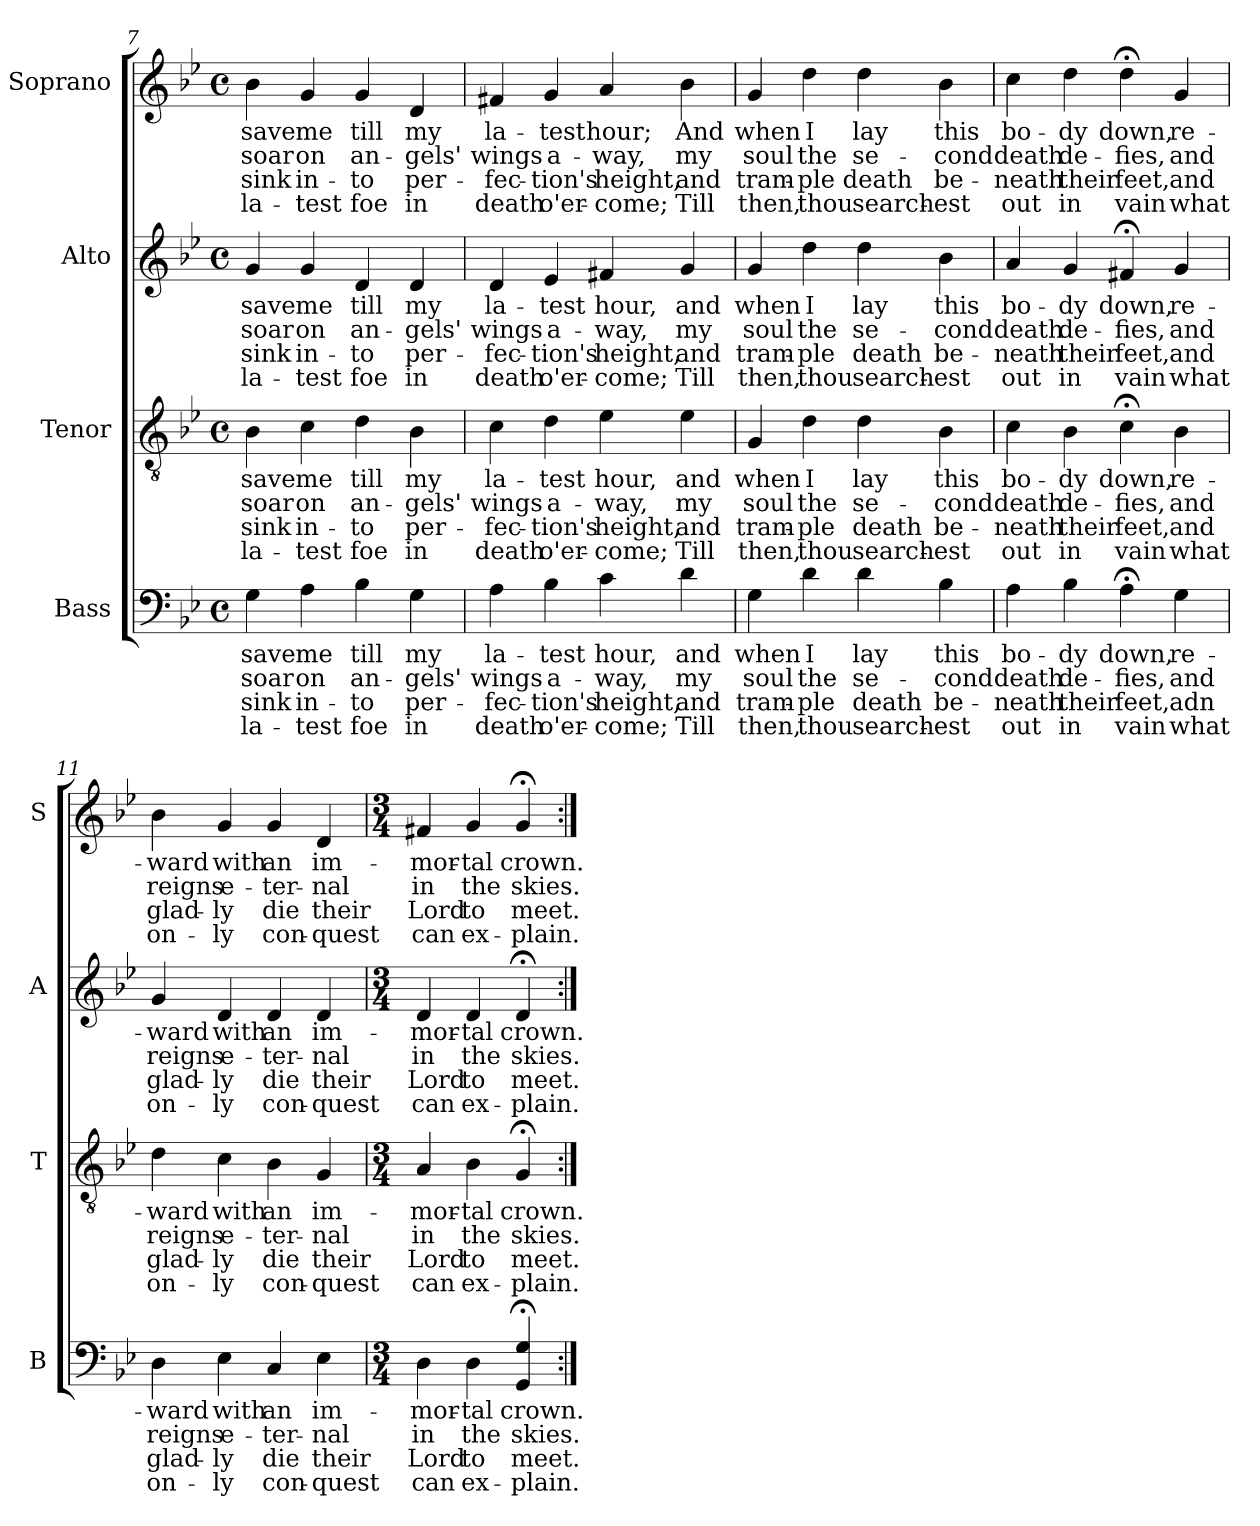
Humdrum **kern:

**kern	**text	**text	**text	**text	**kern	**text	**text	**text	**text	**kern	**text	**text	**text	**text	**kern	**text	**text	**text	**text
*part4	*part4	*part4	*part4	*part4	*part3	*part3	*part3	*part3	*part3	*part2	*part2	*part2	*part2	*part2	*part1	*part1	*part1	*part1	*part1
*staff4	*staff4	*staff4	*staff4	*staff4	*staff3	*staff3	*staff3	*staff3	*staff3	*staff2	*staff2	*staff2	*staff2	*staff2	*staff1	*staff1	*staff1	*staff1	*staff1
*I"Bass	*	*	*	*	*I"Tenor	*	*	*	*	*I"Alto	*	*	*	*	*I"Soprano	*	*	*	*
*I'B	*	*	*	*	*I'T	*	*	*	*	*I'A	*	*	*	*	*I'S	*	*	*	*
*clefF4	*	*	*	*	*clefGv2	*	*	*	*	*clefG2	*	*	*	*	*clefG2	*	*	*	*
*k[b-e-]	*	*	*	*	*k[b-e-]	*	*	*	*	*k[b-e-]	*	*	*	*	*k[b-e-]	*	*	*	*
*g:	*	*	*	*	*g:	*	*	*	*	*g:	*	*	*	*	*g:	*	*	*	*
*M4/4	*	*	*	*	*M4/4	*	*	*	*	*M4/4	*	*	*	*	*M4/4	*	*	*	*
*met(c)	*	*	*	*	*met(c)	*	*	*	*	*met(c)	*	*	*	*	*met(c)	*	*	*	*
=7	=7	=7	=7	=7	=7	=7	=7	=7	=7	=7	=7	=7	=7	=7	=7	=7	=7	=7	=7
4G\	save	soar	sink	la-	4B-\	save	soar	sink	la-	4g/	save	soar	sink	la-	4b-\	save	soar	sink	la-
4A\	me	on	in-	-test	4c\	me	on	in-	-test	4g/	me	on	in-	-test	4g/	me	on	in-	-test
4B-\	till	an-	-to	foe	4d\	till	an-	-to	foe	4d/	till	an-	-to	foe	4g/	till	an-	-to	foe
4G\	my	-gels'	per-	in	4B-\	my	-gels'	per-	in	4d/	my	-gels'	per-	in	4d/	my	-gels'	per-	in
!!LO:PB:g=z
=8	=8	=8	=8	=8	=8	=8	=8	=8	=8	=8	=8	=8	=8	=8	=8	=8	=8	=8	=8
4A\	la-	wings	-fec-	death	4c\	la-	wings	-fec-	death	4d/	la-	wings	-fec-	death	4f#X/	la-	wings	-fec-	death
4B-\	-test	a-	-tion's	o'er-	4d\	-test	a-	-tion's	o'er-	4e-/	-test	a-	-tion's	o'er-	4g/	-test	a-	-tion's	o'er-
4c\	hour,	-way,	height,	-come;	4e-\	hour,	-way,	height,	-come;	4f#X/	hour,	-way,	height,	-come;	4a/	hour;	-way,	height,	-come;
4d\	and	my	and	Till	4e-\	and	my	and	Till	4g/	and	my	and	Till	4b-\	And	my	and	Till
=9	=9	=9	=9	=9	=9	=9	=9	=9	=9	=9	=9	=9	=9	=9	=9	=9	=9	=9	=9
4G\	when	soul	tram-	then,	4G/	when	soul	tram-	then,	4g/	when	soul	tram-	then,	4g/	when	soul	tram-	then,
4d\	I	the	-ple	thou	4d\	I	the	-ple	thou	4dd\	I	the	-ple	thou	4dd\	I	the	-ple	thou
4d\	lay	se-	death	search-	4d\	lay	se-	death	search-	4dd\	lay	se-	death	search-	4dd\	lay	se-	death	search-
4B-\	this	-cond	be-	-est	4B-\	this	-cond	be-	-est	4b-\	this	-cond	be-	-est	4b-\	this	-cond	be-	-est
=10	=10	=10	=10	=10	=10	=10	=10	=10	=10	=10	=10	=10	=10	=10	=10	=10	=10	=10	=10
4A\	bo-	death	-neath	out	4c\	bo-	death	-neath	out	4a/	bo-	death	-neath	out	4cc\	bo-	death	-neath	out
4B-\	-dy	de-	their	in	4B-\	-dy	de-	their	in	4g/	-dy	de-	their	in	4dd\	-dy	de-	their	in
4A;<\	down,	-fies,	feet,	vain	4c;<\	down,	-fies,	feet,	vain	4f#X;</	down,	-fies,	feet,	vain	4dd;<\	down,	-fies,	feet,	vain
4G\	re-	and	adn	what	4B-\	re-	and	and	what	4g/	re-	and	and	what	4g/	re-	and	and	what
=11	=11	=11	=11	=11	=11	=11	=11	=11	=11	=11	=11	=11	=11	=11	=11	=11	=11	=11	=11
4D\	-ward	reigns	glad-	on-	4d\	-ward	reigns	glad-	on-	4g/	-ward	reigns	glad-	on-	4b-\	-ward	reigns	glad-	on-
4E-\	with	e-	-ly	-ly	4c\	with	e-	-ly	-ly	4d/	with	e-	-ly	-ly	4g/	with	e-	-ly	-ly
4C/	an	-ter-	die	con-	4B-\	an	-ter-	die	con-	4d/	an	-ter-	die	con-	4g/	an	-ter-	die	con-
4E-\	im-	-nal	their	-quest	4G/	im-	-nal	their	-quest	4d/	im-	-nal	their	-quest	4d/	im-	-nal	their	-quest
!!LO:LB:g=z
=12	=12	=12	=12	=12	=12	=12	=12	=12	=12	=12	=12	=12	=12	=12	=12	=12	=12	=12	=12
*M3/4	*	*	*	*	*M3/4	*	*	*	*	*M3/4	*	*	*	*	*M3/4	*	*	*	*
4D\	-mor-	in	Lord	can	4A/	-mor-	in	Lord	can	4d/	-mor-	in	Lord	can	4f#X/	-mor-	in	Lord	can
4D\	-tal	the	to	ex-	4B-\	-tal	the	to	ex-	4d/	-tal	the	to	ex-	4g/	-tal	the	to	ex-
4GG/;< 4G/;<	crown.	skies.	meet.	-plain.	4G;</	crown.	skies.	meet.	-plain.	4d;</	crown.	skies.	meet.	-plain.	4g;</	crown.	skies.	meet.	-plain.
=:|!	=:|!	=:|!	=:|!	=:|!	=:|!	=:|!	=:|!	=:|!	=:|!	=:|!	=:|!	=:|!	=:|!	=:|!	=:|!	=:|!	=:|!	=:|!	=:|!
*-	*-	*-	*-	*-	*-	*-	*-	*-	*-	*-	*-	*-	*-	*-	*-	*-	*-	*-	*-
